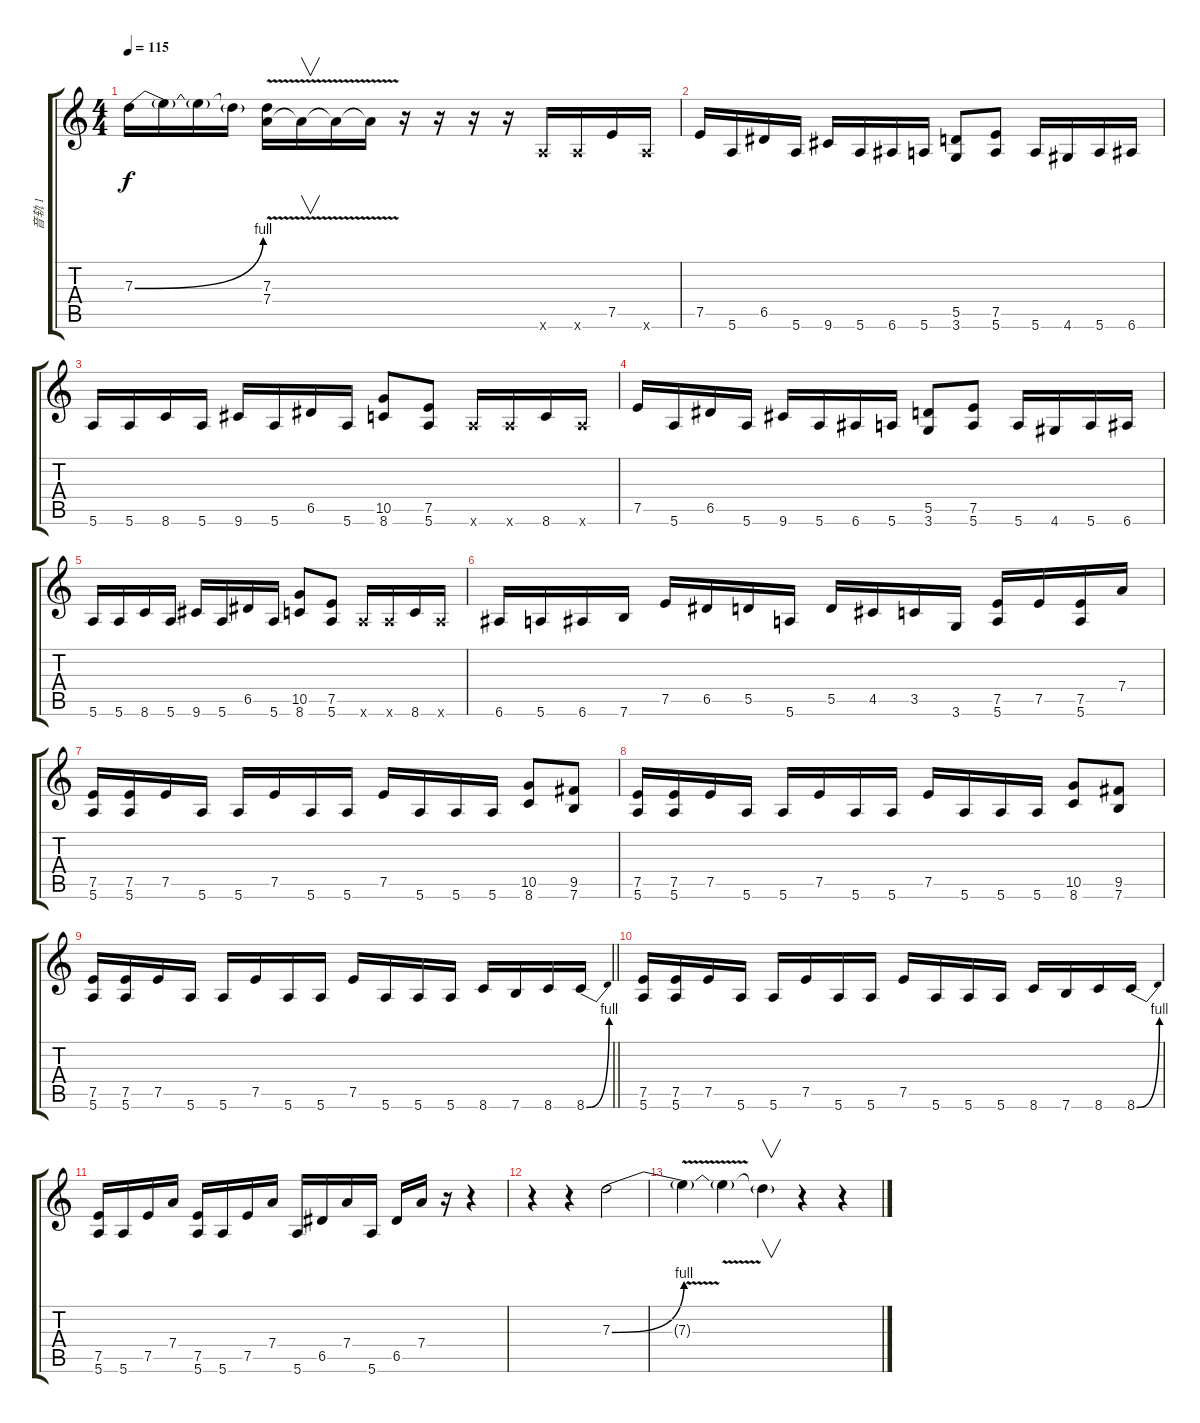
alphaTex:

\track ("音轨 1" "音轨 1") {instrument acousticguitarsteel}
\staff {score tabs}
\tuning (E4 B3 G3 D3 A2 E2) {hide}
\ts (4 4)
\section ("" "")
\tempo 115
\clef g2
\ks c
7.3{be (bend 0 0 60 4)}.16{dy f} 7.3{t}.16 7.3{t}.16 7.3{t}.16 (7.3 7.4{v t}).16 7.4{v t}.16{v} 7.4{v t}.16 7.4{v t}.16 r.16 r.16 r.16 r.16 5.6{x}.16 5.6{x}.16 7.5.16 5.6{x}.16 |
7.5.16 5.6.16 6.5.16 5.6.16 9.6.16 5.6.16 6.6.16 5.6.16 (5.5 3.6).8 (7.5 5.6).8 5.6.16 4.6.16 5.6.16 6.6.16 |
5.6.16 5.6.16 8.6.16 5.6.16 9.6.16 5.6.16 6.5.16 5.6.16 (10.5 8.6).8 (7.5 5.6).8 5.6{x}.16 5.6{x}.16 8.6.16 5.6{x}.16 |
7.5.16 5.6.16 6.5.16 5.6.16 9.6.16 5.6.16 6.6.16 5.6.16 (5.5 3.6).8 (7.5 5.6).8 5.6.16 4.6.16 5.6.16 6.6.16 |
5.6.16 5.6.16 8.6.16 5.6.16 9.6.16 5.6.16 6.5.16 5.6.16 (10.5 8.6).8 (7.5 5.6).8 5.6{x}.16 5.6{x}.16 8.6.16 5.6{x}.16 |
6.6.16 5.6.16 6.6.16 7.6.16 7.5.16 6.5.16 5.5.16 5.6.16 5.5.16 4.5.16 3.5.16 3.6.16 (7.5 5.6).16 7.5.16 (7.5 5.6).16 7.4.16 |
(7.5 5.6).16 (7.5 5.6).16 7.5.16 5.6.16 5.6.16 7.5.16 5.6.16 5.6.16 7.5.16 5.6.16 5.6.16 5.6.16 (10.5 8.6).8 (9.5 7.6).8 |
(7.5 5.6).16 (7.5 5.6).16 7.5.16 5.6.16 5.6.16 7.5.16 5.6.16 5.6.16 7.5.16 5.6.16 5.6.16 5.6.16 (10.5 8.6).8 (9.5 7.6).8 |
\barLineRight lightlight
(7.5 5.6).16 (7.5 5.6).16 7.5.16 5.6.16 5.6.16 7.5.16 5.6.16 5.6.16 7.5.16 5.6.16 5.6.16 5.6.16 8.6.16 7.6.16 8.6.16 8.6{be (bend 0 0 60 4)}.16 |
\section ("" "")
(7.5 5.6).16 (7.5 5.6).16 7.5.16 5.6.16 5.6.16 7.5.16 5.6.16 5.6.16 7.5.16 5.6.16 5.6.16 5.6.16 8.6.16 7.6.16 8.6.16 8.6{be (bend 0 0 60 4)}.16 |
(7.5 5.6).16 5.6.16 7.5.16 7.4.16 (7.5 5.6).16 5.6.16 7.5.16 7.4.16 5.6.16 6.5.16 7.4.16 5.6.16 6.5.16 7.4.16 r.16 r.4 |
r.4 r.4 7.3{be (bend 0 0 60 4)}.2 |
7.3{v t}.4 7.3{t}.4 7.3{t}.4{v} r.4 r.4
